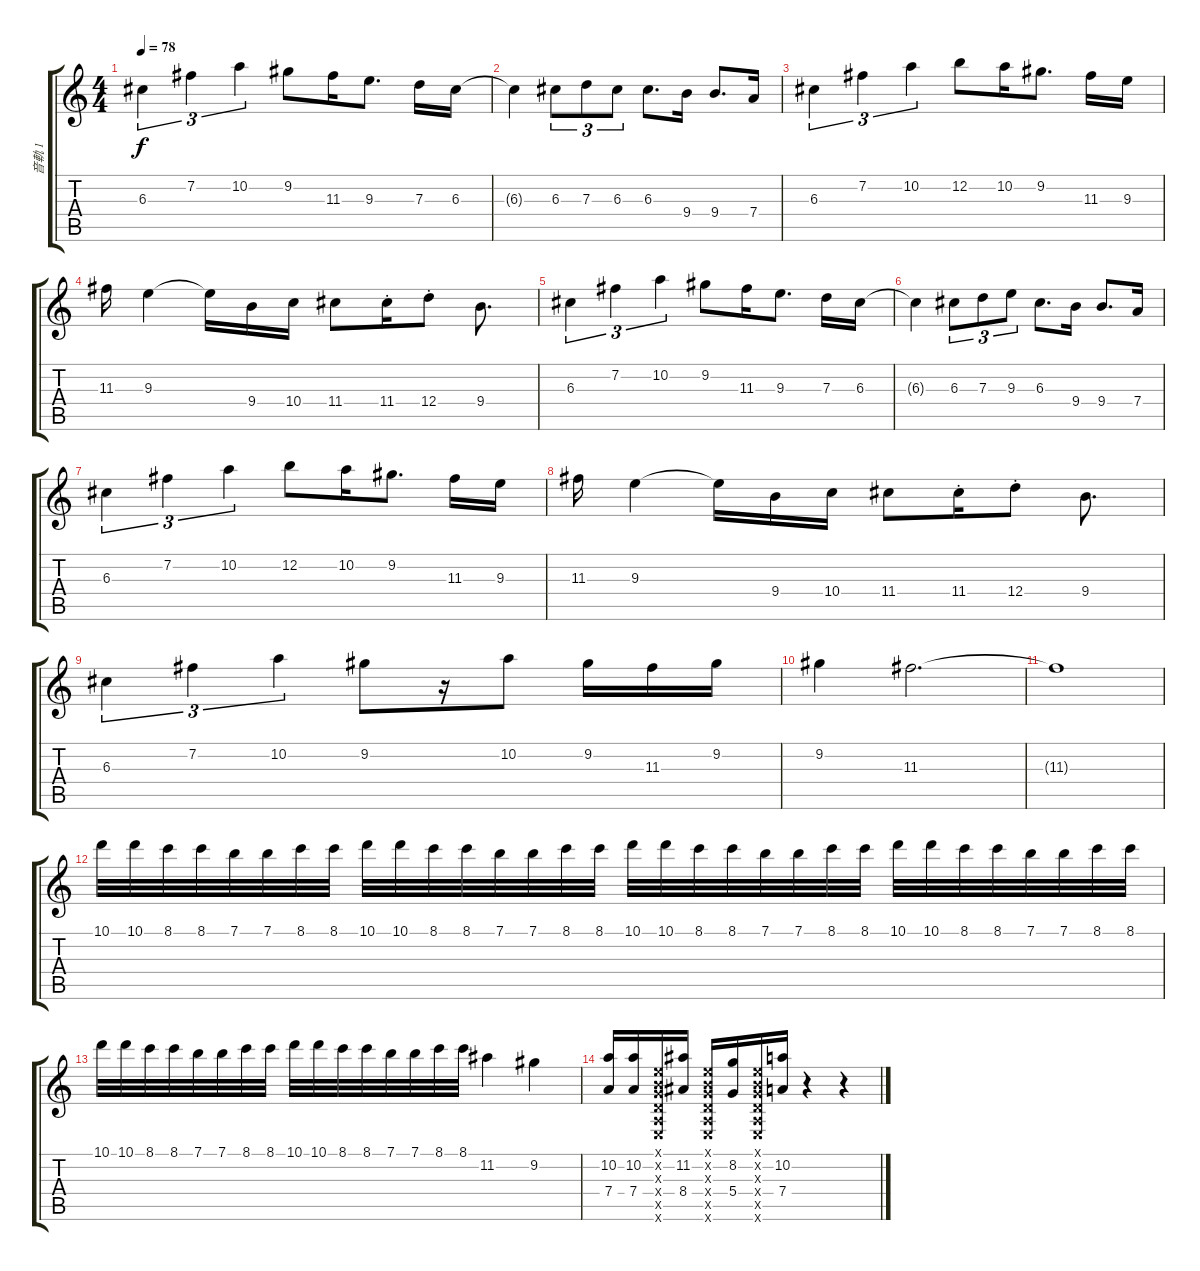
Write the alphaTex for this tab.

\track ("音軌 1" "音軌 1") {instrument overdrivenguitar}
\staff {score tabs}
\tuning (E4 B3 G3 D3 A2 E2) {hide}
\ts (4 4)
\tempo 78
\clef g2
\ks c
6.3.4{tu (3 2) dy f} 7.2.4{tu (3 2)} 10.2.4{tu (3 2)} 9.2.8 11.3.16 9.3.8{d} 7.3.16 6.3.16 |
6.3{t}.4 6.3.8{tu (3 2)} 7.3.8{tu (3 2)} 6.3.8{tu (3 2)} 6.3.8{d} 9.4.16 9.4.8{d} 7.4.16 |
6.3.4{tu (3 2)} 7.2.4{tu (3 2)} 10.2.4{tu (3 2)} 12.2.8 10.2.16 9.2.8{d} 11.3.16 9.3.16 |
11.3.16 9.3.4 9.3{t}.16 9.4.16 10.4.16 11.4.8 11.4{st}.16 12.4{st}.8 9.4.8{d} |
6.3.4{tu (3 2)} 7.2.4{tu (3 2)} 10.2.4{tu (3 2)} 9.2.8 11.3.16 9.3.8{d} 7.3.16 6.3.16 |
6.3{t}.4 6.3.8{tu (3 2)} 7.3.8{tu (3 2)} 9.3.8{tu (3 2)} 6.3.8{d} 9.4.16 9.4.8{d} 7.4.16 |
6.3.4{tu (3 2)} 7.2.4{tu (3 2)} 10.2.4{tu (3 2)} 12.2.8 10.2.16 9.2.8{d} 11.3.16 9.3.16 |
11.3.16 9.3.4 9.3{t}.16 9.4.16 10.4.16 11.4.8 11.4{st}.16 12.4{st}.8 9.4.8{d} |
6.3.4{tu (3 2)} 7.2.4{tu (3 2)} 10.2.4{tu (3 2)} 9.2.8 r.16 10.2.8 9.2.16 11.3.16 9.2.16 |
9.2.4 11.3.2{d} |
11.3{t}.1 |
10.1.32 10.1.32 8.1.32 8.1.32 7.1.32 7.1.32 8.1.32 8.1.32 10.1.32 10.1.32 8.1.32 8.1.32 7.1.32 7.1.32 8.1.32 8.1.32 10.1.32 10.1.32 8.1.32 8.1.32 7.1.32 7.1.32 8.1.32 8.1.32 10.1.32 10.1.32 8.1.32 8.1.32 7.1.32 7.1.32 8.1.32 8.1.32 |
10.1.32 10.1.32 8.1.32 8.1.32 7.1.32 7.1.32 8.1.32 8.1.32 10.1.32 10.1.32 8.1.32 8.1.32 7.1.32 7.1.32 8.1.32 8.1.32 11.2.4 9.2.4 |
(10.2 7.4).16 (10.2 7.4).16 (0.1{x} 0.2{x} 0.3{x} 0.4{x} 0.5{x} 0.6{x}).16 (11.2 8.4).16 (0.1{x} 0.2{x} 0.3{x} 0.4{x} 0.5{x} 0.6{x}).16 (8.2 5.4).16 (0.1{x} 0.2{x} 0.3{x} 0.4{x} 0.5{x} 0.6{x}).16 (10.2 7.4).16 r.4 r.4
